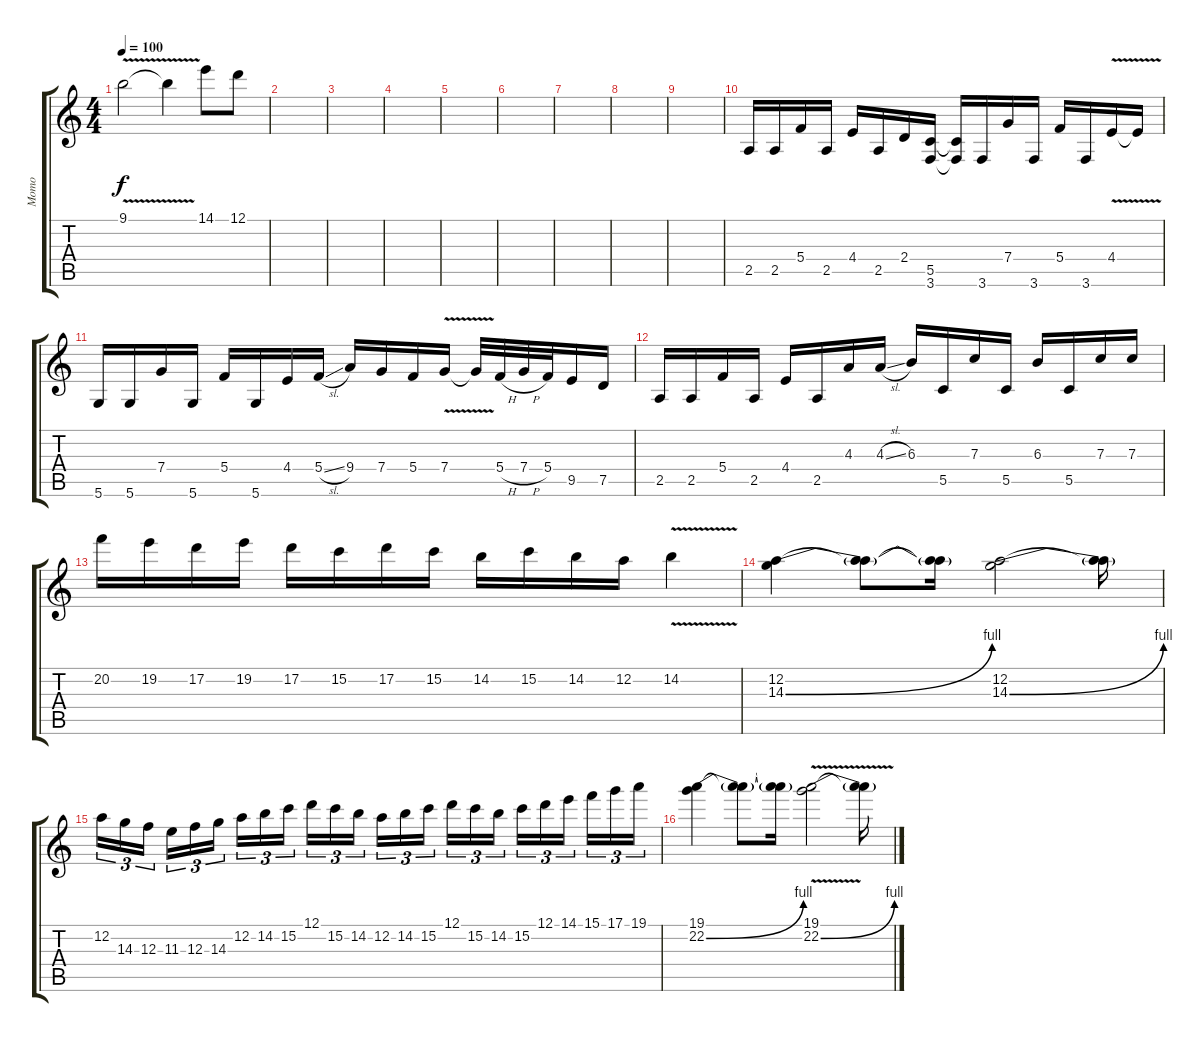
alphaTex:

\track ("Momo" "Momo") {instrument distortionguitar}
\staff {score tabs}
\tuning (D4 A3 F3 C3 G2 D2) {hide}
\ts (4 4)
\tempo 100
\clef g2
\ks c
9.1{v}.2{dy f} 9.1{t}.4 14.1.8 12.1.8 |
|
|
|
|
|
|
|
|
2.5.16 2.5.16 5.4.16 2.5.16 4.4.16 2.5.16 2.4.16 (5.5 3.6).16 (5.5{t} 3.6{t}).16 3.6.16 7.4.16 3.6.16 5.4.16 3.6.16 4.4{v}.16 4.4{t}.16 |
5.6.16 5.6.16 7.4.16 5.6.16 5.4.16 5.6.16 4.4.16 5.4{sl}.16 9.4.16 7.4.16 5.4.16 7.4{v}.16 7.4{t}.32 5.4{h}.32 7.4{h}.32 5.4.32 9.5.16 7.5.16 |
2.5.16 2.5.16 5.4.16 2.5.16 4.4.16 2.5.16 4.3.16 4.3{sl}.16 6.3.16 5.5.16 7.3.16 5.5.16 6.3.16 5.5.16 7.3.16 7.3.16 |
20.2.16 19.2.16 17.2.16 19.2.16 17.2.16 15.2.16 17.2.16 15.2.16 14.2.16 15.2.16 14.2.16 12.2.16 14.2{v}.4 |
(12.2 14.3{be (bend 0 0 60 4)}).4 (12.2{t} 14.3{t}).8 (12.2{t} 14.3{t}).16 (12.2 14.3{be (bend 0 0 60 4)}).2 (12.2{t} 14.3{t}).16 |
12.2.16{tu (3 2)} 14.3.16{tu (3 2)} 12.3.16{tu (3 2) beam splitsecondary} 11.3.16{tu (3 2)} 12.3.16{tu (3 2)} 14.3.16{tu (3 2)} 12.2.16{tu (3 2)} 14.2.16{tu (3 2)} 15.2.16{tu (3 2) beam splitsecondary} 12.1.16{tu (3 2)} 15.2.16{tu (3 2)} 14.2.16{tu (3 2)} 12.2.16{tu (3 2)} 14.2.16{tu (3 2)} 15.2.16{tu (3 2) beam splitsecondary} 12.1.16{tu (3 2)} 15.2.16{tu (3 2)} 14.2.16{tu (3 2)} 15.2.16{tu (3 2)} 12.1.16{tu (3 2)} 14.1.16{tu (3 2) beam splitsecondary} 15.1.16{tu (3 2)} 17.1.16{tu (3 2)} 19.1.16{tu (3 2)} |
(19.1 22.2{be (bend 0 0 60 4)}).4 (19.1{t} 22.2{t}).8 (19.1{t} 22.2{t}).16 (19.1 22.2{be (bend 0 0 60 4) v}).2 (19.1{t} 22.2{t}).16
